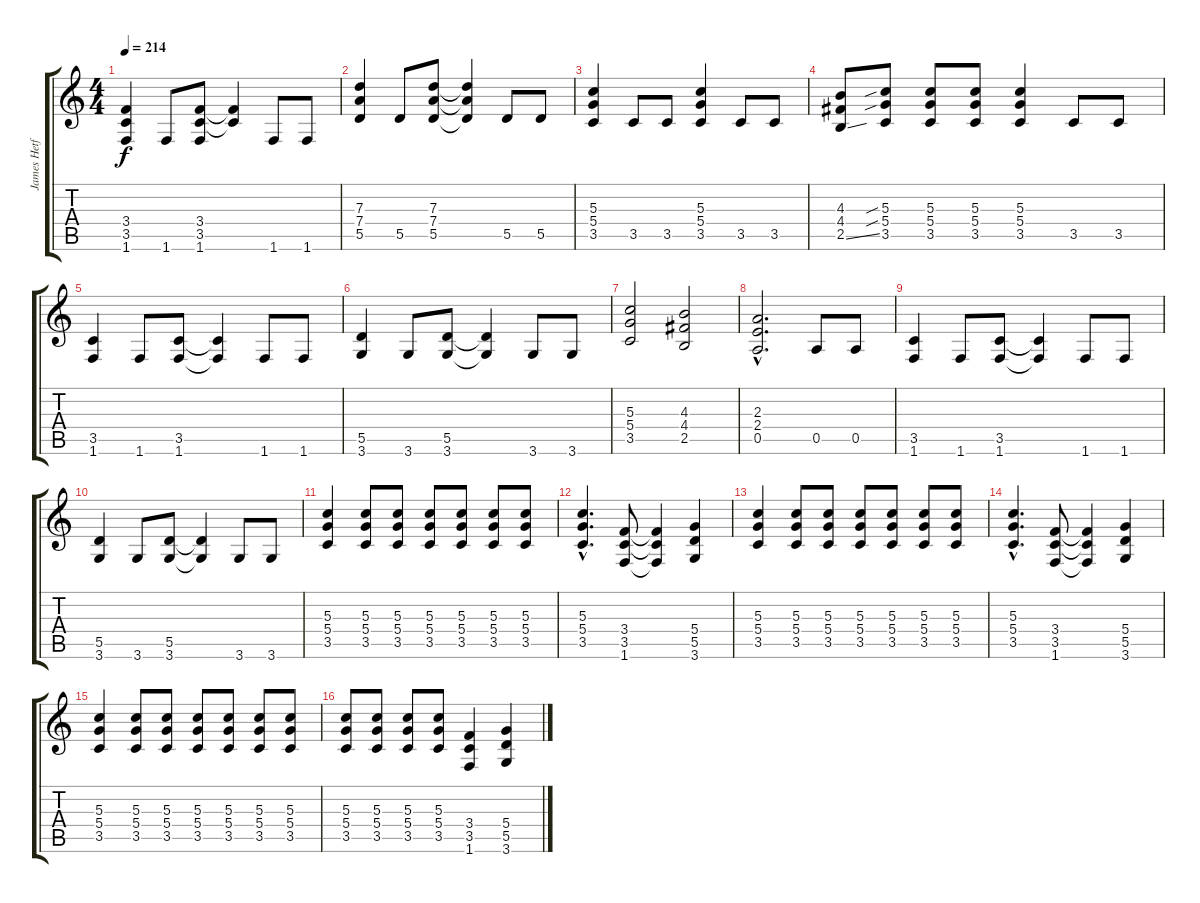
\track ("James Hetfield" "James Hetf") {instrument distortionguitar}
\staff {score tabs}
\tuning (E4 B3 G3 D3 A2 E2) {hide}
\ts (4 4)
\tempo 214
\clef g2
\ks c
(3.4 3.5 1.6).4{dy f} 1.6.8 (3.4 3.5 1.6).8 (3.4{t} 3.5{t}).4 1.6.8 1.6.8 |
(7.3 7.4 5.5).4 5.5.8 (7.3 7.4 5.5).8 (7.3{t} 7.4{t} 5.5{t}).4 5.5.8 5.5.8 |
(5.3 5.4 3.5).4 3.5.8 3.5.8 (5.3 5.4 3.5).4 3.5.8 3.5.8 |
(4.3 4.4 2.5{ss}).8 (5.3{sib} 5.4{sib} 3.5).8 (5.3 5.4 3.5).8 (5.3 5.4 3.5).8 (5.3 5.4 3.5).4 3.5.8 3.5.8 |
(3.5 1.6).4 1.6.8 (3.5 1.6).8 (3.5{t} 1.6{t}).4 1.6.8 1.6.8 |
(5.5 3.6).4 3.6.8 (5.5 3.6).8 (5.5{t} 3.6{t}).4 3.6.8 3.6.8 |
(5.3 5.4 3.5).2 (4.3 4.4 2.5).2 |
(2.3{hac} 2.4{hac} 0.5{hac}).2{d} 0.5.8 0.5.8 |
(3.5 1.6).4 1.6.8 (3.5 1.6).8 (3.5{t} 1.6{t}).4 1.6.8 1.6.8 |
(5.5 3.6).4 3.6.8 (5.5 3.6).8 (5.5{t} 3.6{t}).4 3.6.8 3.6.8 |
(5.3 5.4 3.5).4 (5.3 5.4 3.5).8 (5.3 5.4 3.5).8 (5.3 5.4 3.5).8 (5.3 5.4 3.5).8 (5.3 5.4 3.5).8 (5.3 5.4 3.5).8 |
(5.3{hac} 5.4{hac} 3.5{hac}).4{d} (3.4 3.5 1.6).8 (3.4{t} 3.5{t} 1.6{t}).4 (5.4 5.5 3.6).4 |
(5.3 5.4 3.5).4 (5.3 5.4 3.5).8 (5.3 5.4 3.5).8 (5.3 5.4 3.5).8 (5.3 5.4 3.5).8 (5.3 5.4 3.5).8 (5.3 5.4 3.5).8 |
(5.3{hac} 5.4{hac} 3.5{hac}).4{d} (3.4 3.5 1.6).8 (3.4{t} 3.5{t} 1.6{t}).4 (5.4 5.5 3.6).4 |
(5.3 5.4 3.5).4 (5.3 5.4 3.5).8 (5.3 5.4 3.5).8 (5.3 5.4 3.5).8 (5.3 5.4 3.5).8 (5.3 5.4 3.5).8 (5.3 5.4 3.5).8 |
(5.3 5.4 3.5).8 (5.3 5.4 3.5).8 (5.3 5.4 3.5).8 (5.3 5.4 3.5).8 (3.4 3.5 1.6).4 (5.4 5.5 3.6).4
